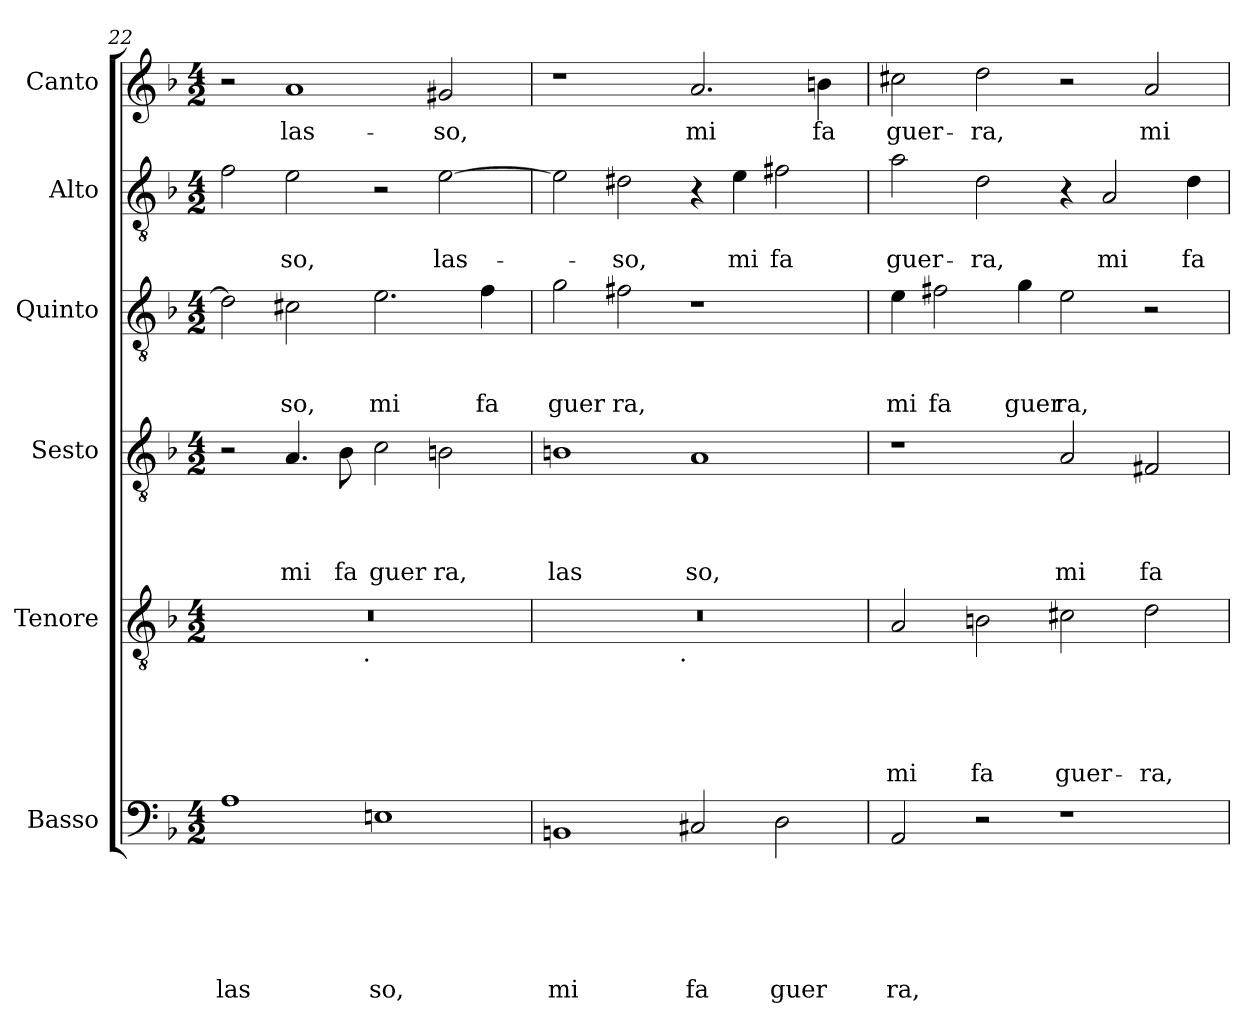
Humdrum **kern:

**kern	**text	**text	**text	**text	**text	**text	**kern	**text	**text	**text	**text	**text	**kern	**text	**text	**text	**text	**kern	**text	**text	**text	**kern	**text	**text	**kern	**text
*part6	*part6	*part6	*part6	*part6	*part6	*part6	*part5	*part5	*part5	*part5	*part5	*part5	*part4	*part4	*part4	*part4	*part4	*part3	*part3	*part3	*part3	*part2	*part2	*part2	*part1	*part1
*staff6	*staff6	*staff6	*staff6	*staff6	*staff6	*staff6	*staff5	*staff5	*staff5	*staff5	*staff5	*staff5	*staff4	*staff4	*staff4	*staff4	*staff4	*staff3	*staff3	*staff3	*staff3	*staff2	*staff2	*staff2	*staff1	*staff1
*I"Basso	*	*	*	*	*	*	*I"Tenore	*	*	*	*	*	*I"Sesto	*	*	*	*	*I"Quinto	*	*	*	*I"Alto	*	*	*I"Canto	*
!!LO:LB:g=z
*clefF4	*	*	*	*	*	*	*clefGv2	*	*	*	*	*	*clefGv2	*	*	*	*	*clefGv2	*	*	*	*clefGv2	*	*	*clefG2	*
*k[b-]	*	*	*	*	*	*	*k[b-]	*	*	*	*	*	*k[b-]	*	*	*	*	*k[b-]	*	*	*	*k[b-]	*	*	*k[b-]	*
*F:	*	*	*	*	*	*	*F:	*	*	*	*	*	*F:	*	*	*	*	*F:	*	*	*	*F:	*	*	*F:	*
*M4/2	*	*	*	*	*	*	*M4/2	*	*	*	*	*	*M4/2	*	*	*	*	*M4/2	*	*	*	*M4/2	*	*	*M4/2	*
=22	=22	=22	=22	=22	=22	=22	=22	=22	=22	=22	=22	=22	=22	=22	=22	=22	=22	=22	=22	=22	=22	=22	=22	=22	=22	=22
!	!	!	!	!	!	!LO:LY:b	!	!	!	!	!	!	!	!	!	!	!	!	!	!	!	!	!	!	!	!
*	*	*	*	*	*	*	*^	*	*	*	*	*	*	*	*	*	*	*	*	*	*	*	*	*	*	*
1A	.	.	.	.	.	las	0r	2ryy	.	.	.	.	.	2r	.	.	.	.	2d\]	.	.	.	2f\	.	.	2r	.
!	!	!	!	!	!	!	!	!	!	!	!	!	!	!	!	!	!	!LO:LY:b	!	!	!	!LO:LY:b	!	!	!LO:LY:b	!	!LO:LY:b
.	.	.	.	.	.	.	.	4...ryy	.	.	.	.	.	4.A/	.	.	.	mi	2c#X\	.	.	-so,	2e\	.	so,	1a	las-
!	!	!	!	!	!	!	!	!	!	!	!	!	!	!	!	!	!	!LO:LY:b	!	!	!	!	!	!	!	!	!
.	.	.	.	.	.	.	.	.	.	.	.	.	.	8B-\	.	.	.	fa	.	.	.	.	.	.	.	.	.
!	!	!	!	!	!	!	!	!LO:TX:b:t=.	!	!	!	!	!	!	!	!	!	!	!	!	!	!	!	!	!	!	!
.	.	.	.	.	.	.	.	1ryy	.	.	.	.	.	.	.	.	.	.	.	.	.	.	.	.	.	.	.
!	!	!	!	!	!	!LO:LY:b	!	!	!	!	!	!	!	!	!	!	!	!LO:LY:b	!	!	!	!LO:LY:b	!	!	!	!	!
1En	.	.	.	.	.	so,	.	.	.	.	.	.	.	2c\	.	.	.	guer	2.e\	.	.	mi	2r	.	.	.	.
!	!	!	!	!	!	!	!	!	!	!	!	!	!	!	!	!	!	!LO:LY:b	!	!	!	!	!	!	!LO:LY:b	!	!LO:LY:b
.	.	.	.	.	.	.	.	.	.	.	.	.	.	2Bn\	.	.	.	ra,	.	.	.	.	[>2e\	.	las-	2g#X/	-so,
!	!	!	!	!	!	!	!	!	!	!	!	!	!	!	!	!	!	!	!	!	!	!LO:LY:b	!	!	!	!	!
.	.	.	.	.	.	.	.	.	.	.	.	.	.	.	.	.	.	.	4f\	.	.	fa	.	.	.	.	.
.	.	.	.	.	.	.	.	32ryy	.	.	.	.	.	.	.	.	.	.	.	.	.	.	.	.	.	.	.
=23	=23	=23	=23	=23	=23	=23	=23	=23	=23	=23	=23	=23	=23	=23	=23	=23	=23	=23	=23	=23	=23	=23	=23	=23	=23	=23	=23
!	!	!	!	!	!	!LO:LY:b	!	!	!	!	!	!	!	!	!	!	!	!LO:LY:b	!	!	!	!LO:LY:b	!	!	!	!	!
1BBn	.	.	.	.	.	mi	0r	2ryy	.	.	.	.	.	1Bn	.	.	.	las	2g\	.	.	guer	2e\]	.	.	1r	.
!	!	!	!	!	!	!	!	!	!	!	!	!	!	!	!	!	!	!	!	!	!	!LO:LY:b	!	!	!LO:LY:b	!	!
.	.	.	.	.	.	.	.	4...ryy	.	.	.	.	.	.	.	.	.	.	2f#X\	.	.	ra,	2d#X\	.	-so,	.	.
!	!	!	!	!	!	!	!	!LO:TX:b:t=.	!	!	!	!	!	!	!	!	!	!	!	!	!	!	!	!	!	!	!
.	.	.	.	.	.	.	.	1ryy	.	.	.	.	.	.	.	.	.	.	.	.	.	.	.	.	.	.	.
!	!	!	!	!	!	!LO:LY:b	!	!	!	!	!	!	!	!	!	!	!	!LO:LY:b	!	!	!	!	!	!	!	!	!LO:LY:b
2C#X/	.	.	.	.	.	fa	.	.	.	.	.	.	.	1A	.	.	.	so,	1r	.	.	.	4r	.	.	2.a/	mi
!	!	!	!	!	!	!	!	!	!	!	!	!	!	!	!	!	!	!	!	!	!	!	!	!	!LO:LY:b	!	!
.	.	.	.	.	.	.	.	.	.	.	.	.	.	.	.	.	.	.	.	.	.	.	4e\	.	mi	.	.
!	!	!	!	!	!	!LO:LY:b	!	!	!	!	!	!	!	!	!	!	!	!	!	!	!	!	!	!	!LO:LY:b	!	!
2D\	.	.	.	.	.	guer	.	.	.	.	.	.	.	.	.	.	.	.	.	.	.	.	2f#X\	.	fa	.	.
!	!	!	!	!	!	!	!	!	!	!	!	!	!	!	!	!	!	!	!	!	!	!	!	!	!	!	!LO:LY:b
.	.	.	.	.	.	.	.	.	.	.	.	.	.	.	.	.	.	.	.	.	.	.	.	.	.	4bn\	fa
.	.	.	.	.	.	.	.	32ryy	.	.	.	.	.	.	.	.	.	.	.	.	.	.	.	.	.	.	.
=24	=24	=24	=24	=24	=24	=24	=24	=24	=24	=24	=24	=24	=24	=24	=24	=24	=24	=24	=24	=24	=24	=24	=24	=24	=24	=24	=24
!	!	!	!	!	!	!LO:LY:b	!	!	!	!	!	!	!LO:LY:b	!	!	!	!	!	!	!	!	!LO:LY:b	!	!	!LO:LY:b	!	!LO:LY:b
*	*	*	*	*	*	*	*v	*v	*	*	*	*	*	*	*	*	*	*	*	*	*	*	*	*	*	*	*
2AA/	.	.	.	.	.	ra,	2A/	.	.	.	.	mi	1r	.	.	.	.	4e\	.	.	mi	2a\	.	guer-	2cc#X\	guer-
!	!	!	!	!	!	!	!	!	!	!	!	!	!	!	!	!	!	!	!	!	!LO:LY:b	!	!	!	!	!
.	.	.	.	.	.	.	.	.	.	.	.	.	.	.	.	.	.	2f#X\	.	.	fa	.	.	.	.	.
!	!	!	!	!	!	!	!	!	!	!	!	!LO:LY:b	!	!	!	!	!	!	!	!	!	!	!	!LO:LY:b	!	!LO:LY:b
2r	.	.	.	.	.	.	2Bn\	.	.	.	.	fa	.	.	.	.	.	.	.	.	.	2d\	.	-ra,	2dd\	-ra,
!	!	!	!	!	!	!	!	!	!	!	!	!	!	!	!	!	!	!	!	!	!LO:LY:b	!	!	!	!	!
.	.	.	.	.	.	.	.	.	.	.	.	.	.	.	.	.	.	4g\	.	.	guer	.	.	.	.	.
!	!	!	!	!	!	!	!	!	!	!	!	!LO:LY:b	!	!	!	!	!LO:LY:b	!	!	!	!LO:LY:b	!	!	!	!	!
1r	.	.	.	.	.	.	2c#X\	.	.	.	.	guer-	2A/	.	.	.	mi	2e\	.	.	ra,	4r	.	.	2r	.
!	!	!	!	!	!	!	!	!	!	!	!	!	!	!	!	!	!	!	!	!	!	!	!	!LO:LY:b	!	!
.	.	.	.	.	.	.	.	.	.	.	.	.	.	.	.	.	.	.	.	.	.	2A/	.	mi	.	.
!	!	!	!	!	!	!	!	!	!	!	!	!LO:LY:b	!	!	!	!	!LO:LY:b	!	!	!	!	!	!	!	!	!LO:LY:b
.	.	.	.	.	.	.	2d\	.	.	.	.	-ra,	2F#X/	.	.	.	fa	2r	.	.	.	.	.	.	2a/	mi
!	!	!	!	!	!	!	!	!	!	!	!	!	!	!	!	!	!	!	!	!	!	!	!	!LO:LY:b	!	!
.	.	.	.	.	.	.	.	.	.	.	.	.	.	.	.	.	.	.	.	.	.	4d\	.	fa	.	.
=	=	=	=	=	=	=	=	=	=	=	=	=	=	=	=	=	=	=	=	=	=	=	=	=	=	=
*-	*-	*-	*-	*-	*-	*-	*-	*-	*-	*-	*-	*-	*-	*-	*-	*-	*-	*-	*-	*-	*-	*-	*-	*-	*-	*-
